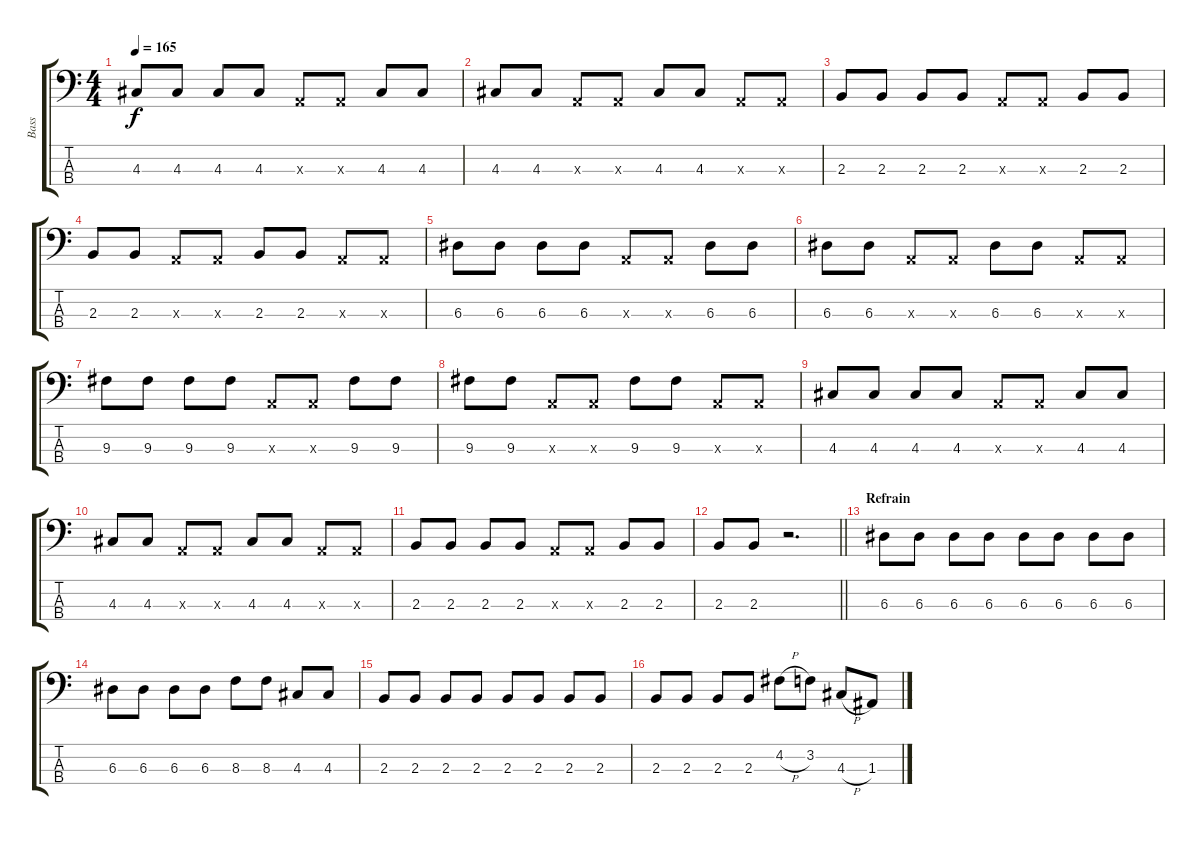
\track ("Bass" "Bass") {instrument electricbassfinger}
\staff {score tabs}
\tuning (G2 D2 A1 E1) {hide}
\ts (4 4)
\tempo 165
\clef f4
\ks c
4.3.8{dy f} 4.3.8 4.3.8 4.3.8 0.3{x}.8 0.3{x}.8 4.3.8 4.3.8 |
4.3.8 4.3.8 0.3{x}.8 0.3{x}.8 4.3.8 4.3.8 0.3{x}.8 0.3{x}.8 |
2.3.8 2.3.8 2.3.8 2.3.8 0.3{x}.8 0.3{x}.8 2.3.8 2.3.8 |
2.3.8 2.3.8 0.3{x}.8 0.3{x}.8 2.3.8 2.3.8 0.3{x}.8 0.3{x}.8 |
6.3.8 6.3.8 6.3.8 6.3.8 0.3{x}.8 0.3{x}.8 6.3.8 6.3.8 |
6.3.8 6.3.8 0.3{x}.8 0.3{x}.8 6.3.8 6.3.8 0.3{x}.8 0.3{x}.8 |
9.3.8 9.3.8 9.3.8 9.3.8 0.3{x}.8 0.3{x}.8 9.3.8 9.3.8 |
9.3.8 9.3.8 0.3{x}.8 0.3{x}.8 9.3.8 9.3.8 0.3{x}.8 0.3{x}.8 |
4.3.8 4.3.8 4.3.8 4.3.8 0.3{x}.8 0.3{x}.8 4.3.8 4.3.8 |
4.3.8 4.3.8 0.3{x}.8 0.3{x}.8 4.3.8 4.3.8 0.3{x}.8 0.3{x}.8 |
2.3.8 2.3.8 2.3.8 2.3.8 0.3{x}.8 0.3{x}.8 2.3.8 2.3.8 |
\barLineRight lightlight
2.3.8 2.3.8 r.2{d} |
\section ("" "Refrain")
6.3.8 6.3.8 6.3.8 6.3.8 6.3.8 6.3.8 6.3.8 6.3.8 |
6.3.8 6.3.8 6.3.8 6.3.8 8.3.8 8.3.8 4.3.8 4.3.8 |
2.3.8 2.3.8 2.3.8 2.3.8 2.3.8 2.3.8 2.3.8 2.3.8 |
2.3.8 2.3.8 2.3.8 2.3.8 4.2{h}.8 3.2.8 4.3{h}.8 1.3.8
